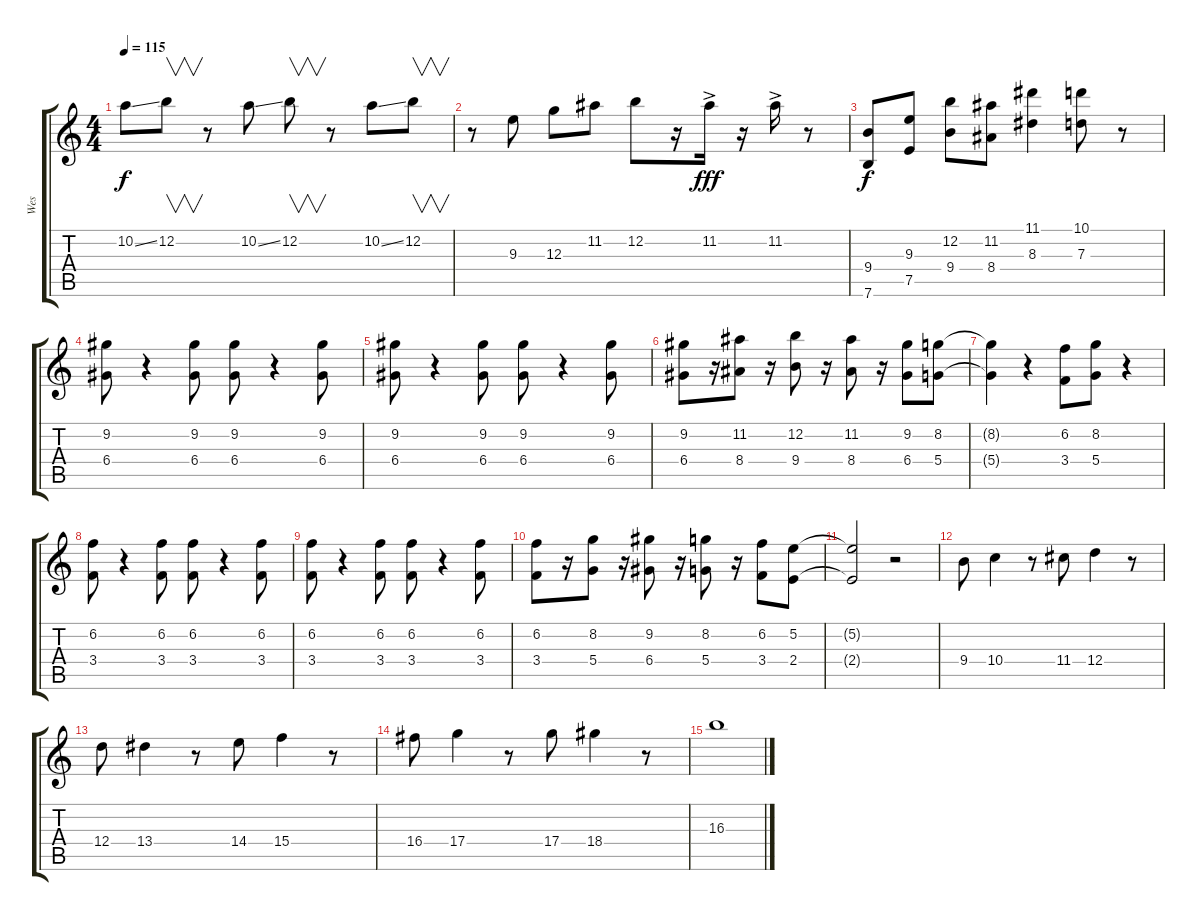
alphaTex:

\track ("Wes" "Wes") {instrument electricguitarjazz}
\staff {score tabs}
\tuning (E4 B3 G3 D3 A2 E2) {hide}
\ts (4 4)
\tempo 115
\clef g2
\ks c
10.2{ss}.8{dy f} 12.2.8{v} r.8 10.2{ss}.8 12.2.8{v} r.8 10.2{ss}.8 12.2.8{v} |
r.8 9.3.8 12.3.8 11.2.8 12.2.8 r.16 11.2{ac}.16{dy fff} r.16 11.2{ac}.16 r.8 |
(9.4 7.6).8{dy f} (9.3 7.5).8 (12.2 9.4).8 (11.2 8.4).8 (11.1 8.3).4 (10.1 7.3).8 r.8 |
(9.2 6.4).8 r.4 (9.2 6.4).8 (9.2 6.4).8 r.4 (9.2 6.4).8 |
(9.2 6.4).8 r.4 (9.2 6.4).8 (9.2 6.4).8 r.4 (9.2 6.4).8 |
(9.2 6.4).8 r.16 (11.2 8.4).8 r.16 (12.2 9.4).8 r.16 (11.2 8.4).8 r.16 (9.2 6.4).8 (8.2 5.4).8 |
(8.2{t} 5.4{t}).4 r.4 (6.2 3.4).8 (8.2 5.4).8 r.4 |
(6.2 3.4).8 r.4 (6.2 3.4).8 (6.2 3.4).8 r.4 (6.2 3.4).8 |
(6.2 3.4).8 r.4 (6.2 3.4).8 (6.2 3.4).8 r.4 (6.2 3.4).8 |
(6.2 3.4).8 r.16 (8.2 5.4).8 r.16 (9.2 6.4).8 r.16 (8.2 5.4).8 r.16 (6.2 3.4).8 (5.2 2.4).8 |
(5.2{t} 2.4{t}).2 r.2 |
9.4.8 10.4.4 r.8 11.4.8 12.4.4 r.8 |
12.4.8 13.4.4 r.8 14.4.8 15.4.4 r.8 |
16.4.8 17.4.4 r.8 17.4.8 18.4.4 r.8 |
16.3.1
